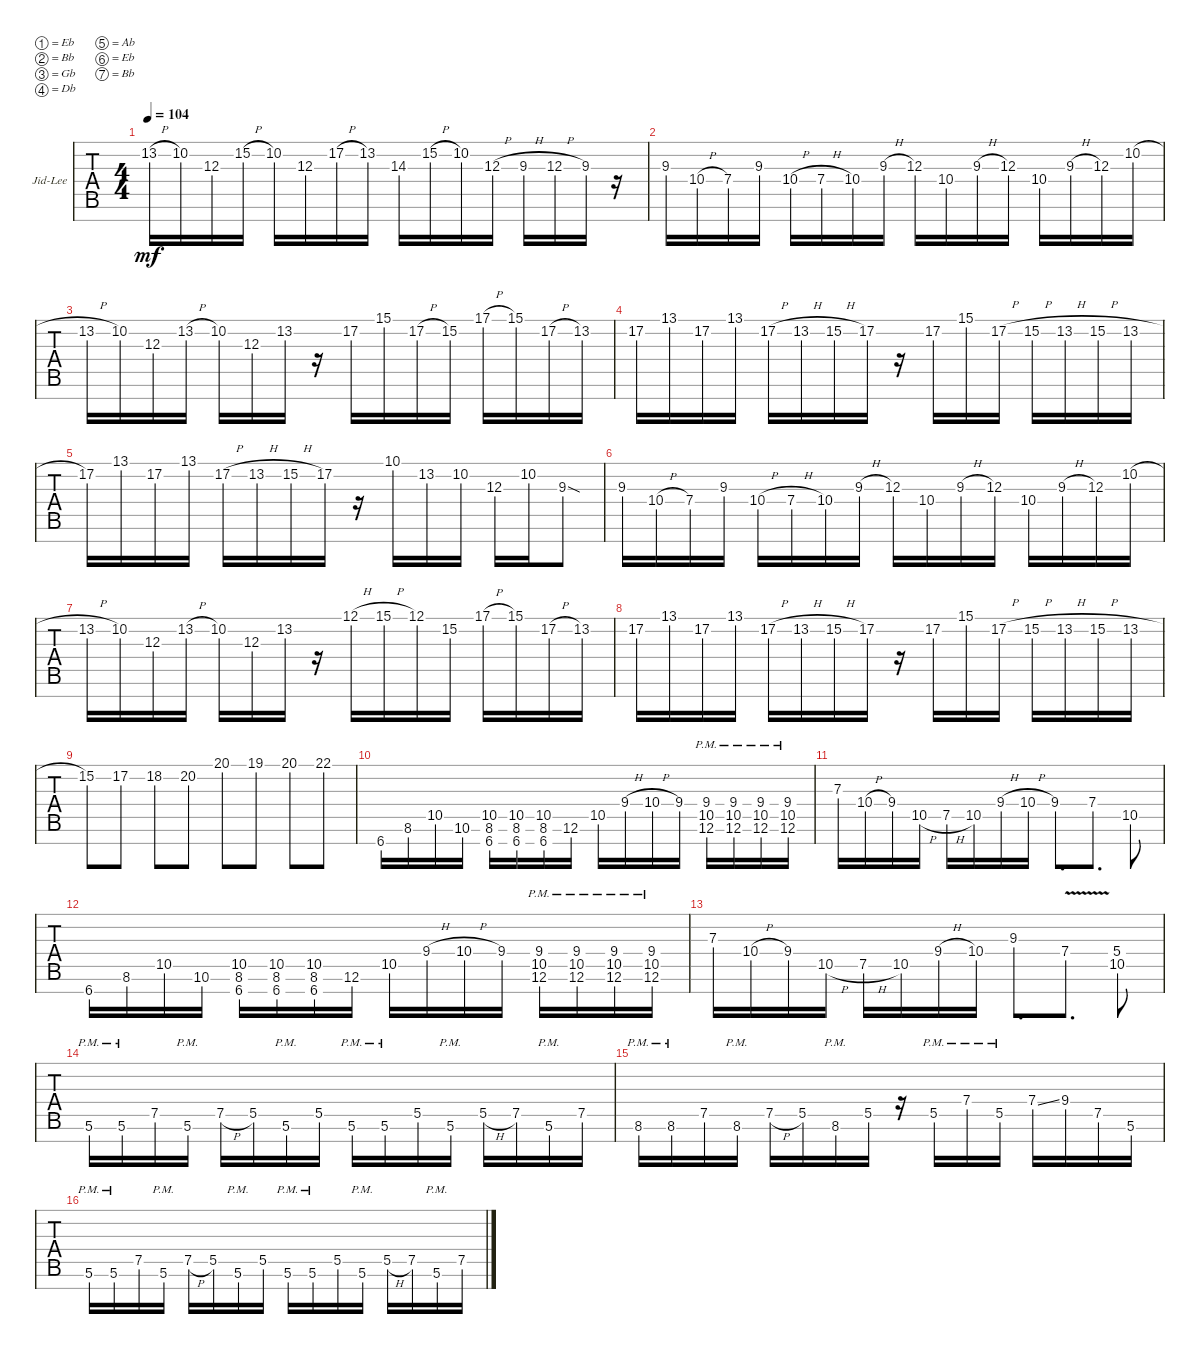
\defaultSystemsLayout 4
\bracketExtendMode groupsimilarinstruments
\firstSystemTrackNameOrientation horizontal
\otherSystemsTrackNameOrientation horizontal
\track ("Jid" "Jid-Lee") {instrument distortionguitar}
\staff {tabs}
\tuning (Eb4 Bb3 Gb3 Db3 Ab2 Eb2 Bb1)
\ts (4 4)
\tempo 104
\clef g2
\ks c
13.2{h}.16{dy mf} 10.2.16 12.3.16 15.2{h}.16 10.2.16 12.3.16 17.2{h}.16 13.2.16 14.3.16 15.2{h}.16 10.2.16 12.3{h}.16 9.3{h}.16 12.3{h}.16 9.3.16 r.16 |
9.3.16 10.4{h}.16 7.4.16 9.3.16 10.4{h}.16 7.4{h}.16 10.4.16 9.3{h}.16 12.3.16 10.4.16 9.3{h}.16 12.3.16 10.4.16 9.3{h}.16 12.3.16 10.2{h}.16 |
13.2{h}.16 10.2.16 12.3.16 13.2{h}.16 10.2.16 12.3.16 13.2.16 r.16 17.2.16 15.1.16 17.2{h}.16 15.2.16 17.1{h}.16 15.1.16 17.2{h}.16 13.2.16 |
17.2.16 13.1.16 17.2.16 13.1.16 17.2{h}.16 13.2{h}.16 15.2{h}.16 17.2.16 r.16 17.2.16 15.1.16 17.2{h}.16 15.2{h}.16 13.2{h}.16 15.2{h}.16 13.2{h}.16 |
17.2.16 13.1.16 17.2.16 13.1.16 17.2{h}.16 13.2{h}.16 15.2{h}.16 17.2.16 r.16 10.1.16 13.2.16 10.2.16 12.3.16 10.2.16 9.3{sod}.8 |
9.3.16 10.4{h}.16 7.4.16 9.3.16 10.4{h}.16 7.4{h}.16 10.4.16 9.3{h}.16 12.3.16 10.4.16 9.3{h}.16 12.3.16 10.4.16 9.3{h}.16 12.3.16 10.2{h}.16 |
13.2{h}.16 10.2.16 12.3.16 13.2{h}.16 10.2.16 12.3.16 13.2.16 r.16 12.1{h}.16 15.1{h}.16 12.1.16 15.2.16 17.1{h}.16 15.1.16 17.2{h}.16 13.2.16 |
17.2.16 13.1.16 17.2.16 13.1.16 17.2{h}.16 13.2{h}.16 15.2{h}.16 17.2.16 r.16 17.2.16 15.1.16 17.2{h}.16 15.2{h}.16 13.2{h}.16 15.2{h}.16 13.2{h}.16 |
15.2.8 17.2.8 18.2.8 20.2.8 20.1.8 19.1.8 20.1.8 22.1.8 |
6.7.16 8.6.16 10.5.16 10.6.16 (6.7 8.6 10.5).16 (6.7 8.6 10.5).16 (6.7 8.6 10.5).16 12.6.16 10.5.16 9.4{h}.16 10.4{h}.16 9.4.16 (9.4{pm} 12.6{pm} 10.5{pm}).16 (9.4{pm} 12.6{pm} 10.5{pm}).16 (9.4{pm} 12.6{pm} 10.5{pm}).16 (9.4{pm} 12.6{pm} 10.5{pm}).16 |
7.3.16 10.4{h}.16 9.4.16 10.5{h}.16 7.5{h}.16 10.5.16 9.4{h}.16 10.4{h}.16 9.4.8{d} 7.4.8{d} 10.5.8 |
6.7.16 8.6.16 10.5.16 10.6.16 (6.7 8.6 10.5).16 (6.7 8.6 10.5).16 (6.7 8.6 10.5).16 12.6.16 10.5.16 9.4{h}.16 10.4{h}.16 9.4.16 (9.4{pm} 12.6{pm} 10.5{pm}).16 (9.4{pm} 12.6{pm} 10.5{pm}).16 (9.4{pm} 12.6{pm} 10.5{pm}).16 (9.4{pm} 12.6{pm} 10.5{pm}).16 |
7.3.16 10.4{h}.16 9.4.16 10.5{h}.16 7.5{h}.16 10.5.16 9.4{h}.16 10.4.16 9.3.8{d} 7.4{v}.8{d} (5.4 10.5).8 |
5.6{pm}.16 5.6{pm}.16 7.5.16 5.6{pm}.16 7.5{h}.16 5.5.16 5.6{pm}.16 5.5.16 5.6{pm}.16 5.6{pm}.16 5.5.16 5.6{pm}.16 5.5{h}.16 7.5.16 5.6{pm}.16 7.5.16 |
8.6{pm}.16 8.6{pm}.16 7.5.16 8.6{pm}.16 7.5{h}.16 5.5.16 8.6{pm}.16 5.5.16 r.16 5.5{pm}.16 7.4{pm}.16 5.5{pm}.16 7.4{ss}.16 9.4.16 7.5.16 5.6.16 |
5.6{pm}.16 5.6{pm}.16 7.5.16 5.6{pm}.16 7.5{h}.16 5.5.16 5.6{pm}.16 5.5.16 5.6{pm}.16 5.6{pm}.16 5.5.16 5.6{pm}.16 5.5{h}.16 7.5.16 5.6{pm}.16 7.5.16
